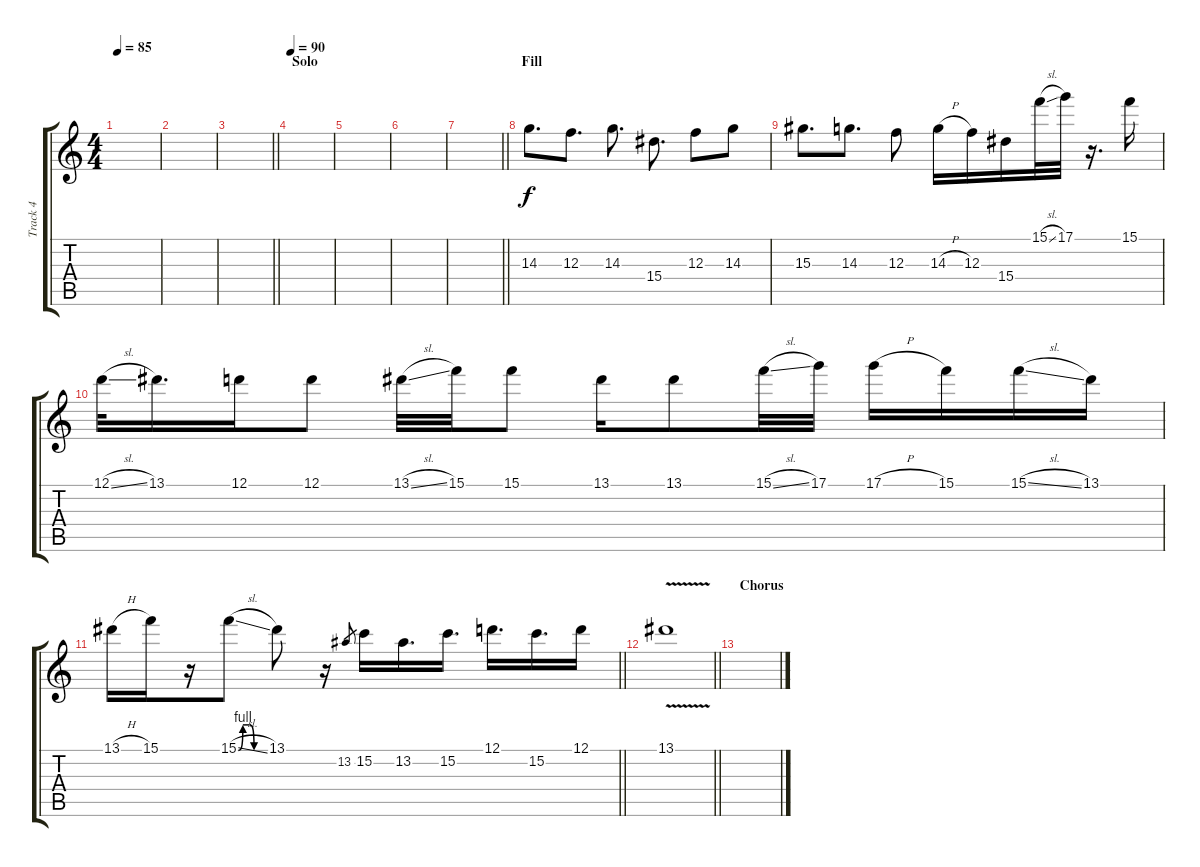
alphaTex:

\track ("Track 4" "Track 4") {instrument distortionguitar}
\staff {score tabs}
\tuning (D4 A3 F3 C3 G2 C2) {hide}
\ts (4 4)
\tempo 85
\clef g2
\ks c
|
|
\barLineRight lightlight
|
\section ("" "Solo")
\tempo 90
|
|
|
\barLineRight lightlight
|
\section ("" "Fill")
14.3.8{d} 12.3.8{d} 14.3.8{d} 15.4.8{d} 12.3.8 14.3.8 |
15.3.8{d} 14.3.8{d} 12.3.8 14.3{h}.16 12.3.16 15.4.16 15.1{sl}.32 17.1.32 r.16{d} 15.1.16 |
12.1{sl}.32 13.1.16{d} 12.1.16 12.1.8 13.1{sl}.32 15.1.32 15.1.8 13.1.16 13.1.8 15.1{sl}.32 17.1.32 17.1{h}.16 15.1.16 15.1{sl}.16 13.1.16 |
\barLineRight lightlight
13.1{h}.16 15.1.16 r.16 15.1{be (custom 0 0 10 4 25 4 35 0 60 0) sl}.8 13.1.8 r.16 13.2.8{gr} 15.2.16 13.2.16{d} 15.2.16{d} 12.1.16{d} 15.2.16{d} 12.1.16 |
\barLineRight lightlight
13.1{v}.1 |
\section ("" "Chorus")
